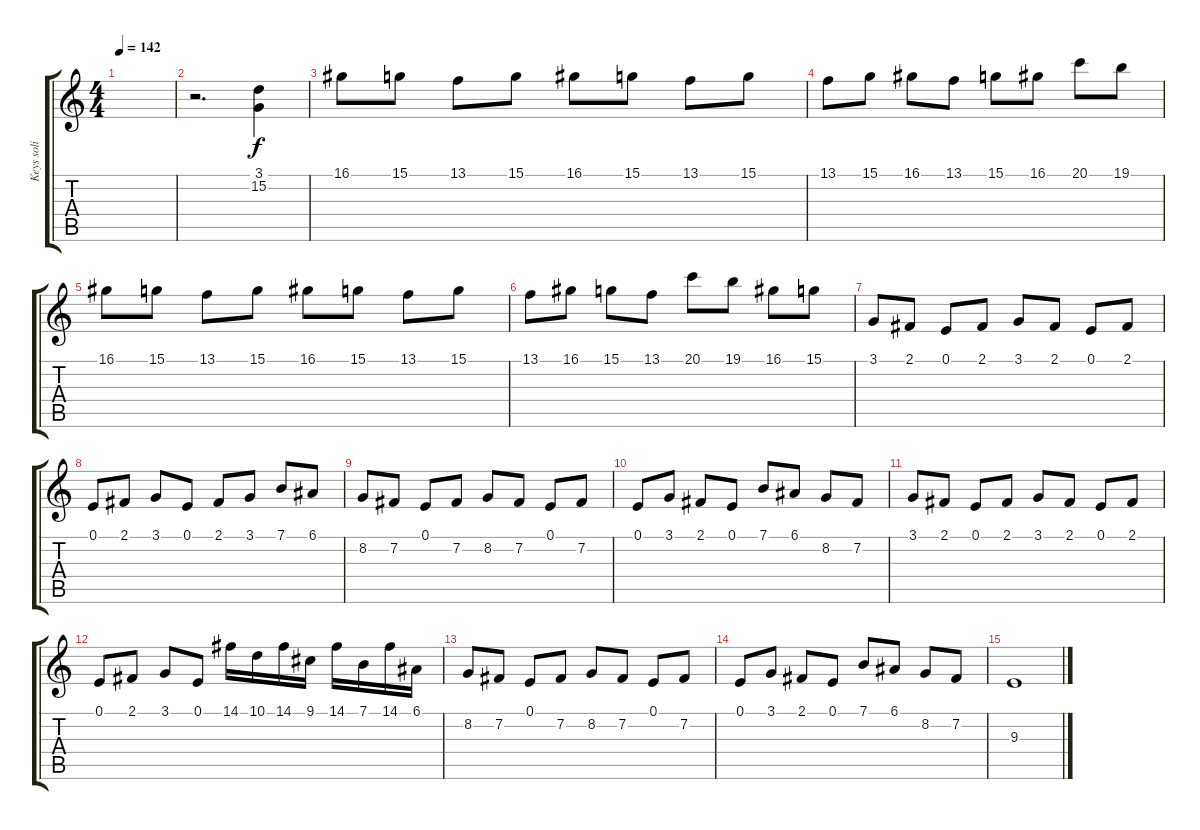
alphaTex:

\track ("Keys soli" "Keys soli") {instrument acousticgrandpiano}
\staff {score tabs}
\tuning (E4 B3 G3 D3 A2 E2) {hide}
\ts (4 4)
\tempo 142
\clef g2
\ks c
|
r.2{d balance 0 instrument tubularbells} (3.1 15.2).4 |
16.1.8{volume 8 balance 8 instrument fx5brightness} 15.1.8 13.1.8 15.1.8 16.1.8 15.1.8 13.1.8 15.1.8 |
13.1.8 15.1.8 16.1.8 13.1.8 15.1.8 16.1.8 20.1.8 19.1.8 |
16.1.8 15.1.8 13.1.8 15.1.8 16.1.8 15.1.8 13.1.8 15.1.8 |
13.1.8 16.1.8 15.1.8 13.1.8 20.1.8 19.1.8 16.1.8 15.1.8 |
3.1.8 2.1.8 0.1.8 2.1.8 3.1.8 2.1.8 0.1.8 2.1.8 |
0.1.8 2.1.8 3.1.8 0.1.8 2.1.8 3.1.8 7.1.8 6.1.8 |
8.2.8 7.2.8 0.1.8 7.2.8 8.2.8 7.2.8 0.1.8 7.2.8 |
0.1.8 3.1.8 2.1.8 0.1.8 7.1.8 6.1.8 8.2.8 7.2.8 |
3.1.8 2.1.8 0.1.8 2.1.8 3.1.8 2.1.8 0.1.8 2.1.8 |
0.1.8 2.1.8 3.1.8 0.1.8 14.1.16 10.1.16 14.1.16 9.1.16 14.1.16 7.1.16 14.1.16 6.1.16 |
8.2.8 7.2.8 0.1.8 7.2.8 8.2.8 7.2.8 0.1.8 7.2.8 |
0.1.8 3.1.8 2.1.8 0.1.8 7.1.8 6.1.8 8.2.8 7.2.8 |
9.3.1
